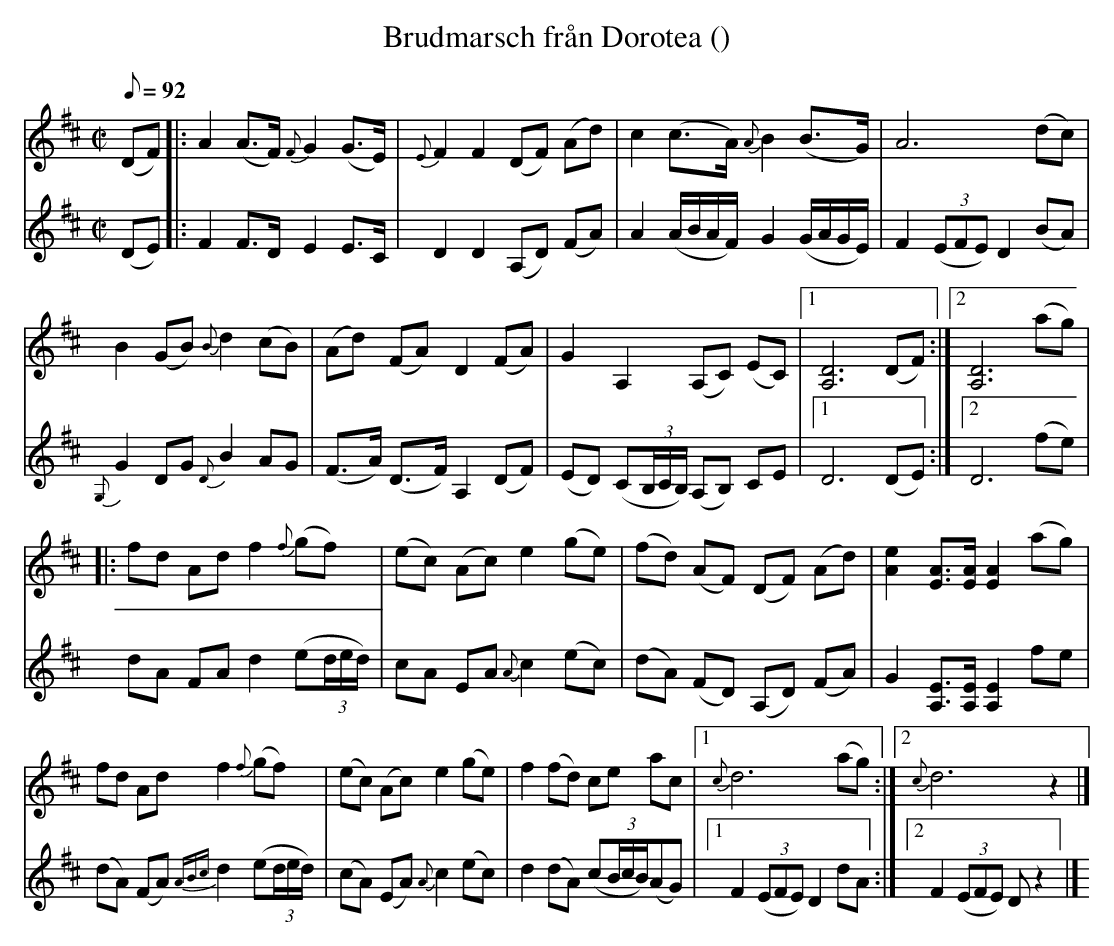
X:1
T: Brudmarsch från Dorotea ()
M: C|
L: 1/8
K: D
Q: 92
V:1
(DF) |: A2(A>F) {F}G2(G>E) | {E}F2F2 (DF) (Ad) | c2(c>A) {A}B2(B>G) | A6(dc) |
B2(GB) {B}d2(cB) | (Ad) (FA) D2(FA) | G2A,2 (A,C) (EC) |1 [A,D]6(DF) :|2 [A,D]6(ag) |
|: fd Ad f2{f}(gf) | (ec) (Ac) e2(ge) | (fd) (AF) (DF) (Ad) | [Ae]2[EA]>[EA] [EA]2(ag) |
fd Ad f2{f}(gf) | (ec) (Ac) e2(ge) | f2 (fd) ce ac |1 {c}d6(ag) :|2 {c}d6z2 |]
V:2
(DE) |: F2F>D E2E>C | D2D2 (A,D) (FA) | A2(A/B/A/F/) G2(G/A/G/E/) | F2 (3(EFE) D2(BA) |
{G,}G2DG {D}B2AG | (F>A) (D>F) A,2(DF) | (ED) (C(3B,/C/B,/) (A,B,) CE |1 D6(DE) :|2 D6(fe) |
dA FA d2 (e(3d/e/d/) | cA EA {A}c2(ec) | (dA) (FD) (A,D) (FA) | G2[A,E]>[A,E] [A,E]2fe |
(dA) (FA) {ABc}d2(e(3d/e/d/) | (cA) (EA) {A}c2(ec) | d2(dA) (c(3B/c/B/)(AG) |1 F2((3EFE) D2dA :|2 F2((3EFE) Dz2 |]
